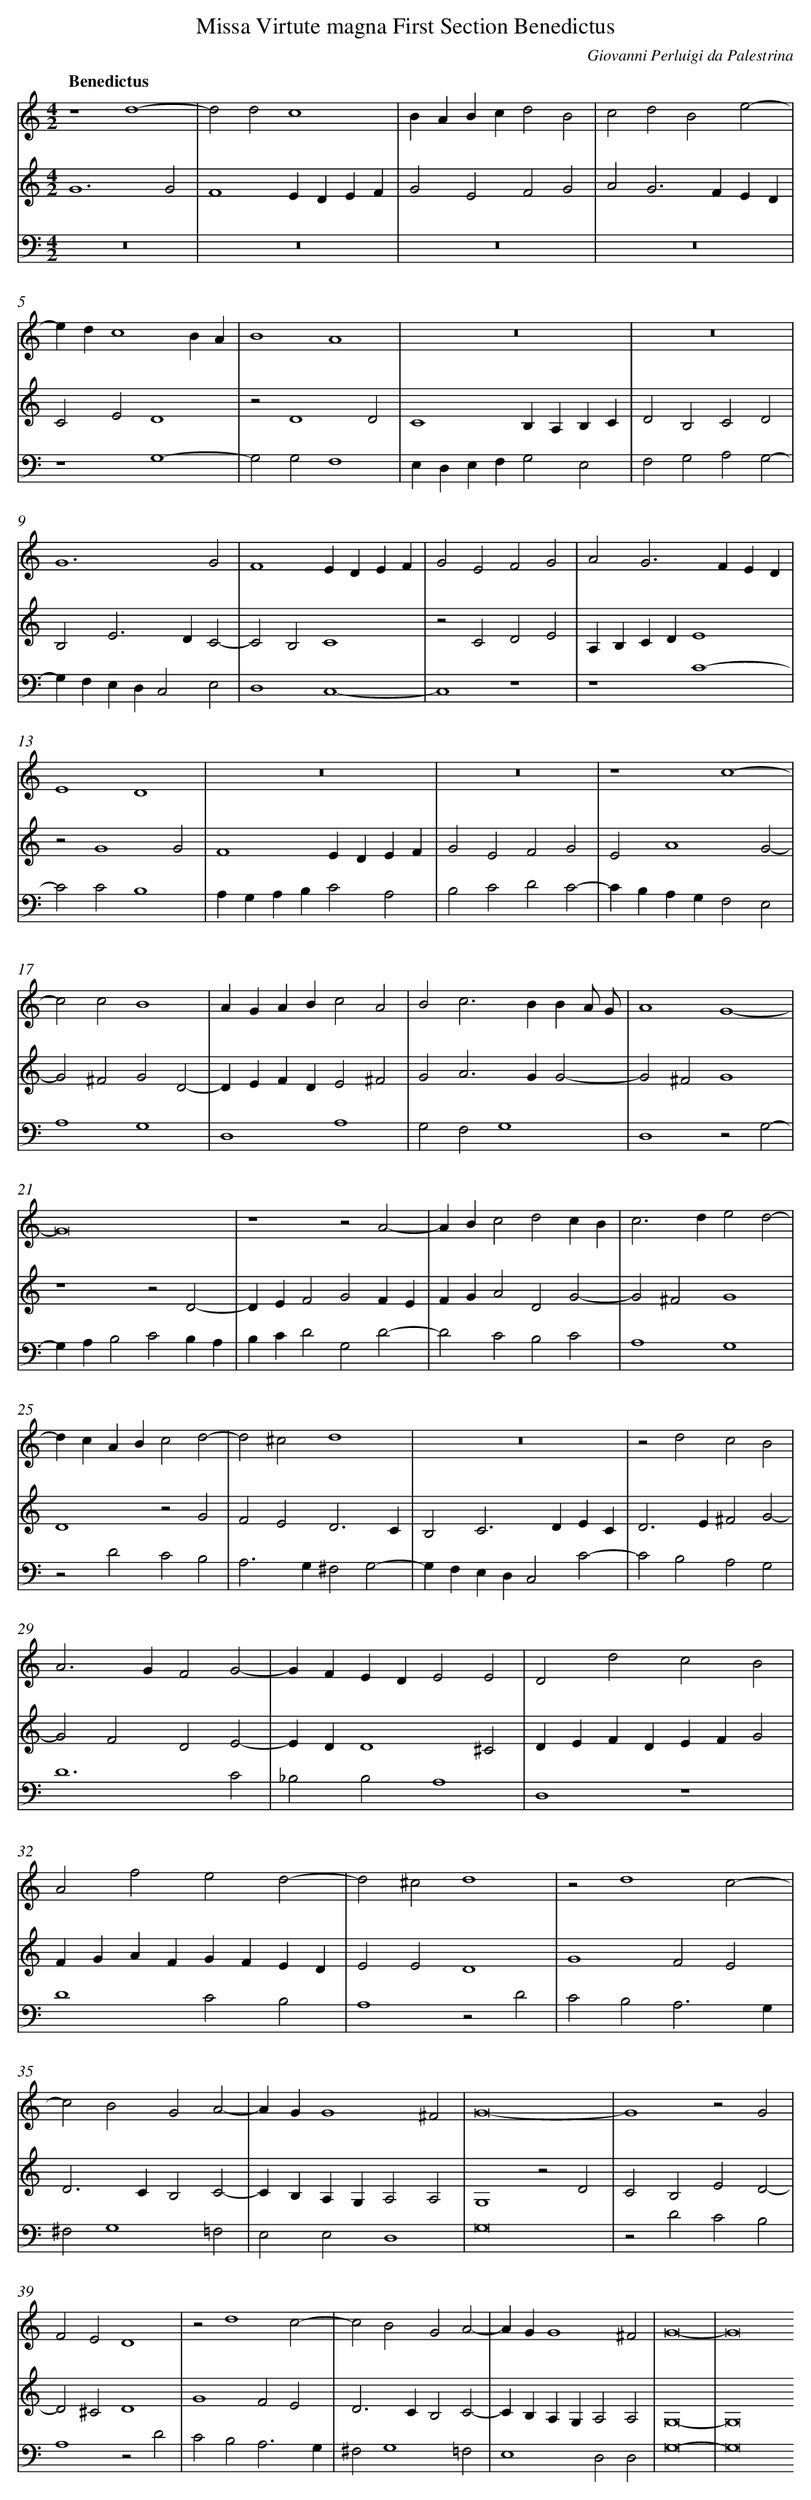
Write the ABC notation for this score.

X:1
T: Missa Virtute magna First Section Benedictus
C: Giovanni Perluigi da Palestrina
L: 1/4
M: 4/2
Q: "Benedictus"
V: 1 clef=treble
V: 2 clef=treble
V: 3 clef=bass
K: C
[V:1] z4d4- |
[V:2] G6G2 |
[V:3] z8 |
[V:1] d2d2c4 |
[V:2] F4EDEF |
[V:3] z8 |
[V:1] BABcd2B2 |
[V:2] G2E2F2G2 |
[V:3] z8 |
[V:1] c2d2B2e2- |
[V:2] A2G2>F2ED |
[V:3] z8 |
[V:1] edc4BA |
[V:2] C2E2D4 |
[V:3] z4G,4- |
[V:1] B4A4 |
[V:2] z2D4D2 |
[V:3] G,2G,2F,4 |
[V:1] z8 |
[V:2] C4B,A,B,C |
[V:3] E,D,E,F,G,2E,2 |
[V:1] z8 |
[V:2] D2B,2C2D2 |
[V:3] F,2G,2A,2G,2- |
[V:1] G6G2 |
[V:2] B,2E2>D2C2- |
[V:3] G,F,E,D,C,2E,2 |
[V:1] F4EDEF |
[V:2] C2B,2C4 |
[V:3] D,4C,4- |
[V:1] G2E2F2G2 |
[V:2] z2C2D2E2 |
[V:3] C,4z4 |
[V:1] A2G2>F2ED |
[V:2] A,B,CDE4 |
[V:3] z4C4- |
[V:1] E4D4 |
[V:2] z2G4G2 |
[V:3] C2C2B,4 |
[V:1] z8 |
[V:2] F4EDEF |
[V:3] A,G,A,B,C2A,2 |
[V:1] z8 |
[V:2] G2E2F2G2 |
[V:3] B,2C2D2C2- |
[V:1] z4c4- |
[V:2] E2A4G2- |
[V:3] CB,A,G,F,2E,2 |
[V:1] c2c2B4 |
[V:2] G2^F2G2D2- |
[V:3] A,4G,4 |
[V:1] AGABc2A2 |
[V:2] DEFDE2^F2 |
[V:3] D,4A,4 |
[V:1] B2c2>B2BA/ G/ |
[V:2] G2A2>G2G2- |
[V:3] G,2F,2G,4 |
[V:1] A4G4- |
[V:2] G2^F2G4 |
[V:3] D,4z2G,2- |
[V:1] G8 |
[V:2] z4z2D2- |
[V:3] G,A,B,2C2B,A, |
[V:1] z4z2A2- |
[V:2] DEF2G2FE |
[V:3] B,CD2G,2D2- |
[V:1] ABc2d2cB |
[V:2] FGA2D2G2- |
[V:3] D2C2B,2C2 |
[V:1] c2>d2e2d2- |
[V:2] G2^F2G4 |
[V:3] A,4G,4 |
[V:1] dcABc2d2- |
[V:2] D4z2G2 |
[V:3] z2D2C2B,2 |
[V:1] d2^c2d4 |
[V:2] F2E2D3C |
[V:3] A,2>G,2^F,2G,2- |
[V:1] z8 |
[V:2] B,2C2>D2EC |
[V:3] G,F,E,D,C,2C2- |
[V:1] z2d2c2B2 |
[V:2] D2>E2^F2G2- |
[V:3] C2B,2A,2G,2 |
[V:1] A2>G2F2G2- |
[V:2] G2F2D2E2- |
[V:3] D6C2 |
[V:1] GFEDE2E2 |
[V:2] EDD4^C2 |
[V:3] _B,2B,2A,4 |
[V:1] D2d2c2B2 |
[V:2] DEFDEFG2 |
[V:3] D,4z4 |
[V:1] A2f2e2d2- |
[V:2] FGAFGFED |
[V:3] D4C2B,2 |
[V:1] d2^c2d4 |
[V:2] E2E2D4 |
[V:3] A,4z2D2 |
[V:1] z2d4c2- |
[V:2] G4F2E2 |
[V:3] C2B,2A,3G, |
[V:1] c2B2G2A2- |
[V:2] D2>C2B,2C2- |
[V:3] ^F,2G,4=F,2 |
[V:1] AGG4^F2 |
[V:2] CB,A,G,A,2A,2 |
[V:3] E,2E,2D,4 |
[V:1] G8- |
[V:2] G,4z2D2 |
[V:3] G,8 |
[V:1] G4z2G2 |
[V:2] C2B,2E2D2- |
[V:3] z2D2C2B,2 |
[V:1] F2E2D4 |
[V:2] D2^C2D4 |
[V:3] A,4z2D2 |
[V:1] z2d4c2- |
[V:2] G4F2E2 |
[V:3] C2B,2A,3G, |
[V:1] c2B2G2A2- |
[V:2] D2>C2B,2C2- |
[V:3] ^F,2G,4=F,2 |
[V:1] AGG4^F2 |
[V:2] CB,A,G,A,2A,2 |
[V:3] E,4D,2D,2 |
[V:1] G8- |
[V:2] G,8- |
[V:3] G,8- |
[V:1] G8
[V:2] G,8
[V:3] G,8
